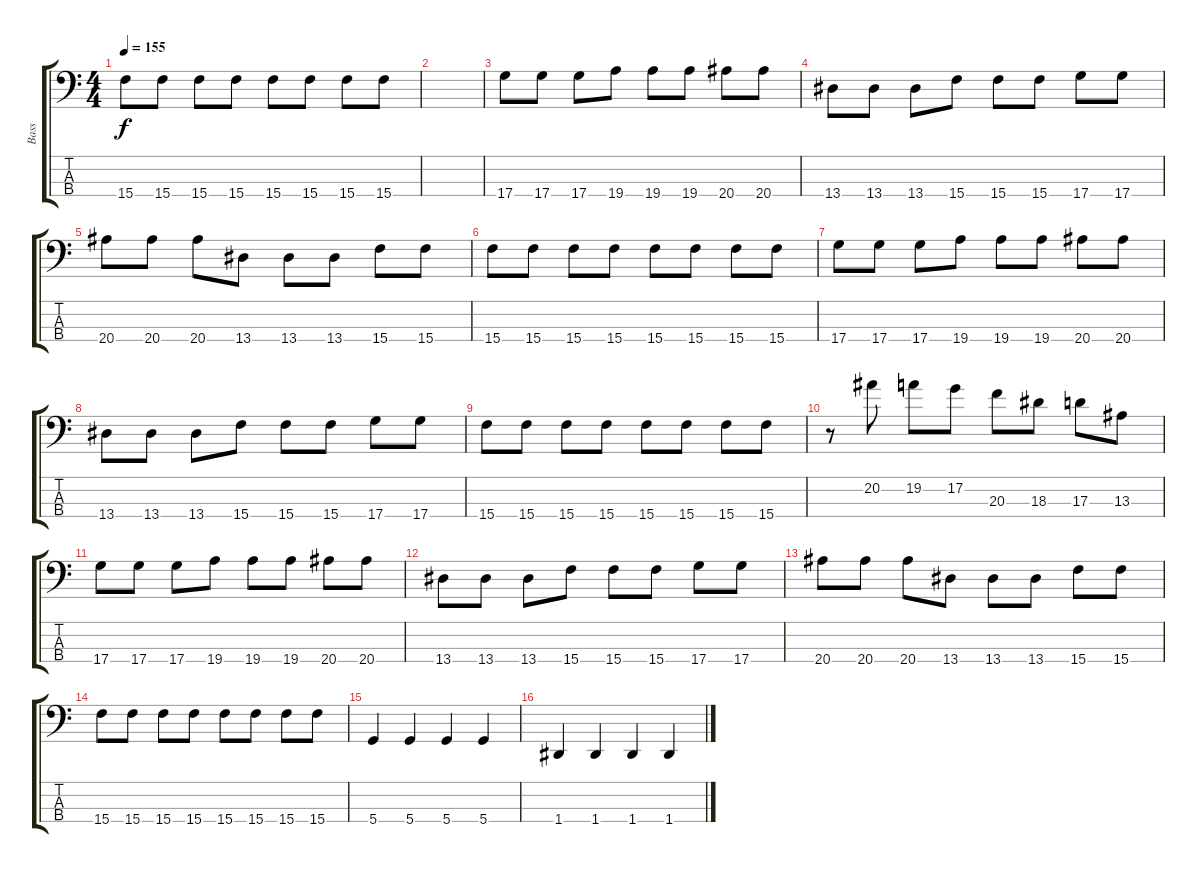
\track ("Bass" "Bass") {instrument electricbasspick}
\staff {score tabs}
\tuning (G2 D2 A1 D1) {hide}
\ts (4 4)
\tempo 155
\clef f4
\ks c
15.4.8{dy f} 15.4.8 15.4.8 15.4.8 15.4.8 15.4.8 15.4.8 15.4.8 |
|
17.4.8 17.4.8 17.4.8 19.4.8 19.4.8 19.4.8 20.4.8 20.4.8 |
13.4.8 13.4.8 13.4.8 15.4.8 15.4.8 15.4.8 17.4.8 17.4.8 |
20.4.8 20.4.8 20.4.8 13.4.8 13.4.8 13.4.8 15.4.8 15.4.8 |
15.4.8 15.4.8 15.4.8 15.4.8 15.4.8 15.4.8 15.4.8 15.4.8 |
17.4.8 17.4.8 17.4.8 19.4.8 19.4.8 19.4.8 20.4.8 20.4.8 |
13.4.8 13.4.8 13.4.8 15.4.8 15.4.8 15.4.8 17.4.8 17.4.8 |
15.4.8 15.4.8 15.4.8 15.4.8 15.4.8 15.4.8 15.4.8 15.4.8 |
r.8 20.2.8 19.2.8 17.2.8 20.3.8 18.3.8 17.3.8 13.3.8 |
17.4.8 17.4.8 17.4.8 19.4.8 19.4.8 19.4.8 20.4.8 20.4.8 |
13.4.8 13.4.8 13.4.8 15.4.8 15.4.8 15.4.8 17.4.8 17.4.8 |
20.4.8 20.4.8 20.4.8 13.4.8 13.4.8 13.4.8 15.4.8 15.4.8 |
15.4.8 15.4.8 15.4.8 15.4.8 15.4.8 15.4.8 15.4.8 15.4.8 |
5.4.4 5.4.4 5.4.4 5.4.4 |
1.4.4 1.4.4 1.4.4 1.4.4
